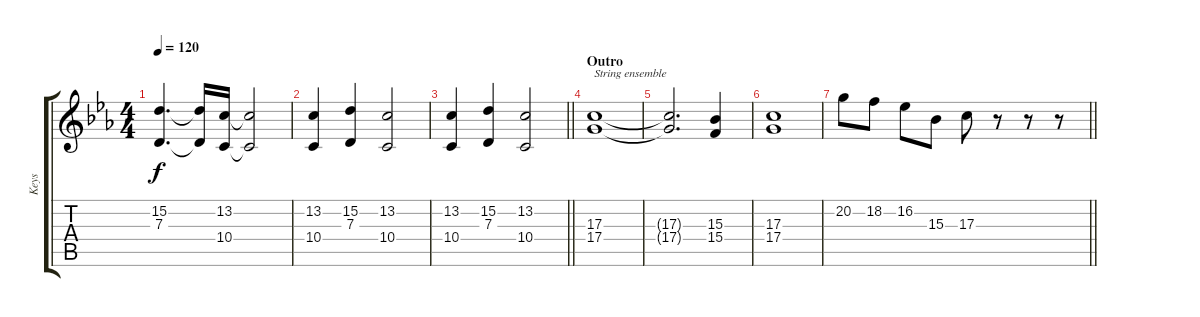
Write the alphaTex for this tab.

\track ("Keys" "Keys") {instrument stringensemble1 bank 126}
\staff {score tabs}
\tuning (E4 B3 G3 D3 A2 E2) {hide}
\ts (4 4)
\tempo 120
\clef g2
\ks cminor
(15.2 7.3).4{d dy f} (15.2{t} 7.3{t}).16 (13.2 10.4).16 (13.2{t} 10.4{t}).2 |
(13.2 10.4).4 (15.2 7.3).4 (13.2 10.4).2 |
\barLineRight lightlight
(13.2 10.4).4 (15.2 7.3).4 (13.2 10.4).2 |
\section ("" "Outro")
(17.3 17.4).1{txt "String ensemble" instrument stringensemble1} |
(17.3{t} 17.4{t}).2{d} (15.3 15.4).4 |
(17.3 17.4).1 |
\barLineRight lightlight
20.2.8 18.2.8 16.2.8 15.3.8 17.3.8 r.8 r.8 r.8
